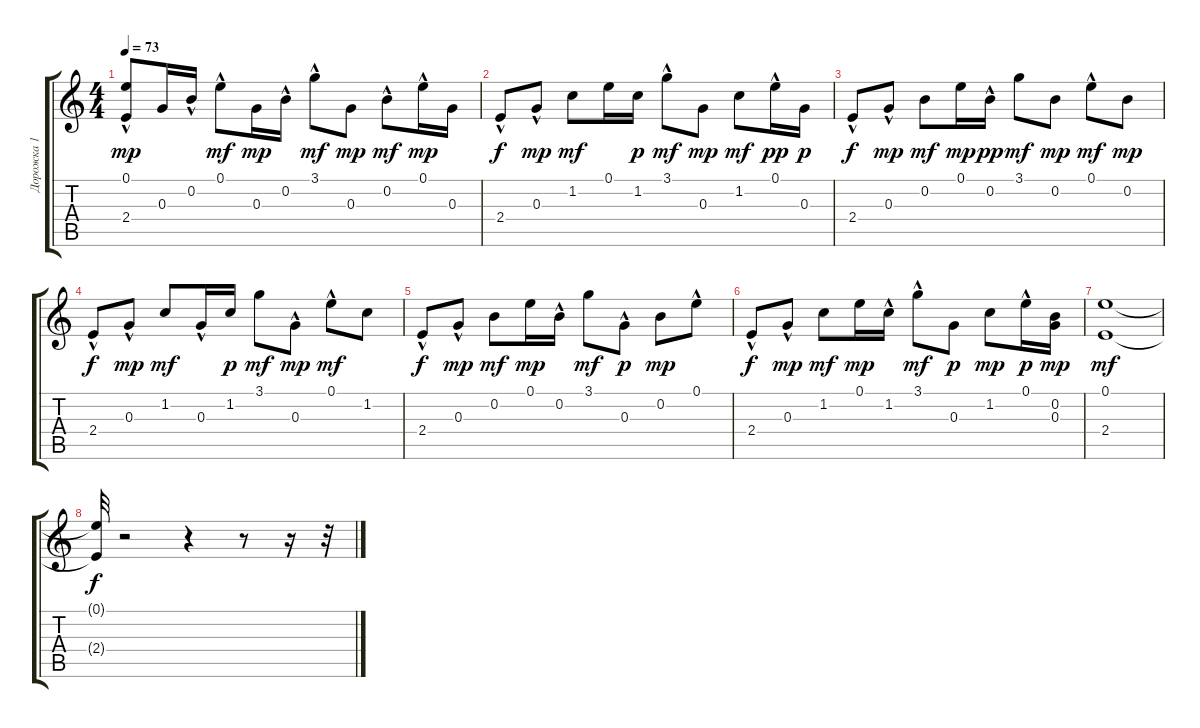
\track ("Дорожка 1" "Дорожка 1") {instrument acousticguitarnylon}
\staff {score tabs}
\tuning (E4 B3 G3 D3 A2 E2) {hide}
\ts (4 4)
\tempo 73
\clef g2
\ks c
(0.1{hac} 2.4{hac}).8{dy mp} 0.3.16 0.2{hac}.16 0.1{hac}.8{dy mf} 0.3.16{dy mp} 0.2{hac}.16 3.1{hac}.8{dy mf} 0.3.8{dy mp} 0.2{hac}.8{dy mf} 0.1{hac}.16{dy mp} 0.3.16 |
2.4{hac}.8{dy f} 0.3{hac}.8{dy mp} 1.2.8{dy mf} 0.1.16 1.2.16{dy p} 3.1{hac}.8{dy mf} 0.3.8{dy mp} 1.2.8{dy mf} 0.1{hac}.16{dy pp} 0.3.16{dy p} |
2.4{hac}.8{dy f} 0.3{hac}.8{dy mp} 0.2.8{dy mf} 0.1.16{dy mp} 0.2{hac}.16{dy pp} 3.1.8{dy mf} 0.2.8{dy mp} 0.1{hac}.8{dy mf} 0.2.8{dy mp} |
2.4{hac}.8{dy f} 0.3{hac}.8{dy mp} 1.2.8{dy mf} 0.3{hac}.16 1.2.16{dy p} 3.1.8{dy mf} 0.3{hac}.8{dy mp} 0.1{hac}.8{dy mf} 1.2.8 |
2.4{hac}.8{dy f} 0.3{hac}.8{dy mp} 0.2.8{dy mf} 0.1.16{dy mp} 0.2{hac}.16 3.1.8{dy mf} 0.3{hac}.8{dy p} 0.2.8{dy mp} 0.1{hac}.8 |
2.4{hac}.8{dy f} 0.3{hac}.8{dy mp} 1.2.8{dy mf} 0.1.16{dy mp} 1.2{hac}.16 3.1{hac}.8{dy mf} 0.3.8{dy p} 1.2.8{dy mp} 0.1{hac}.16{dy p} (0.2 0.3).16{dy mp} |
(0.1 2.4).1{dy mf} |
(0.1{t} 2.4{t}).32{dy f} r.2 r.4 r.8 r.16 r.32
